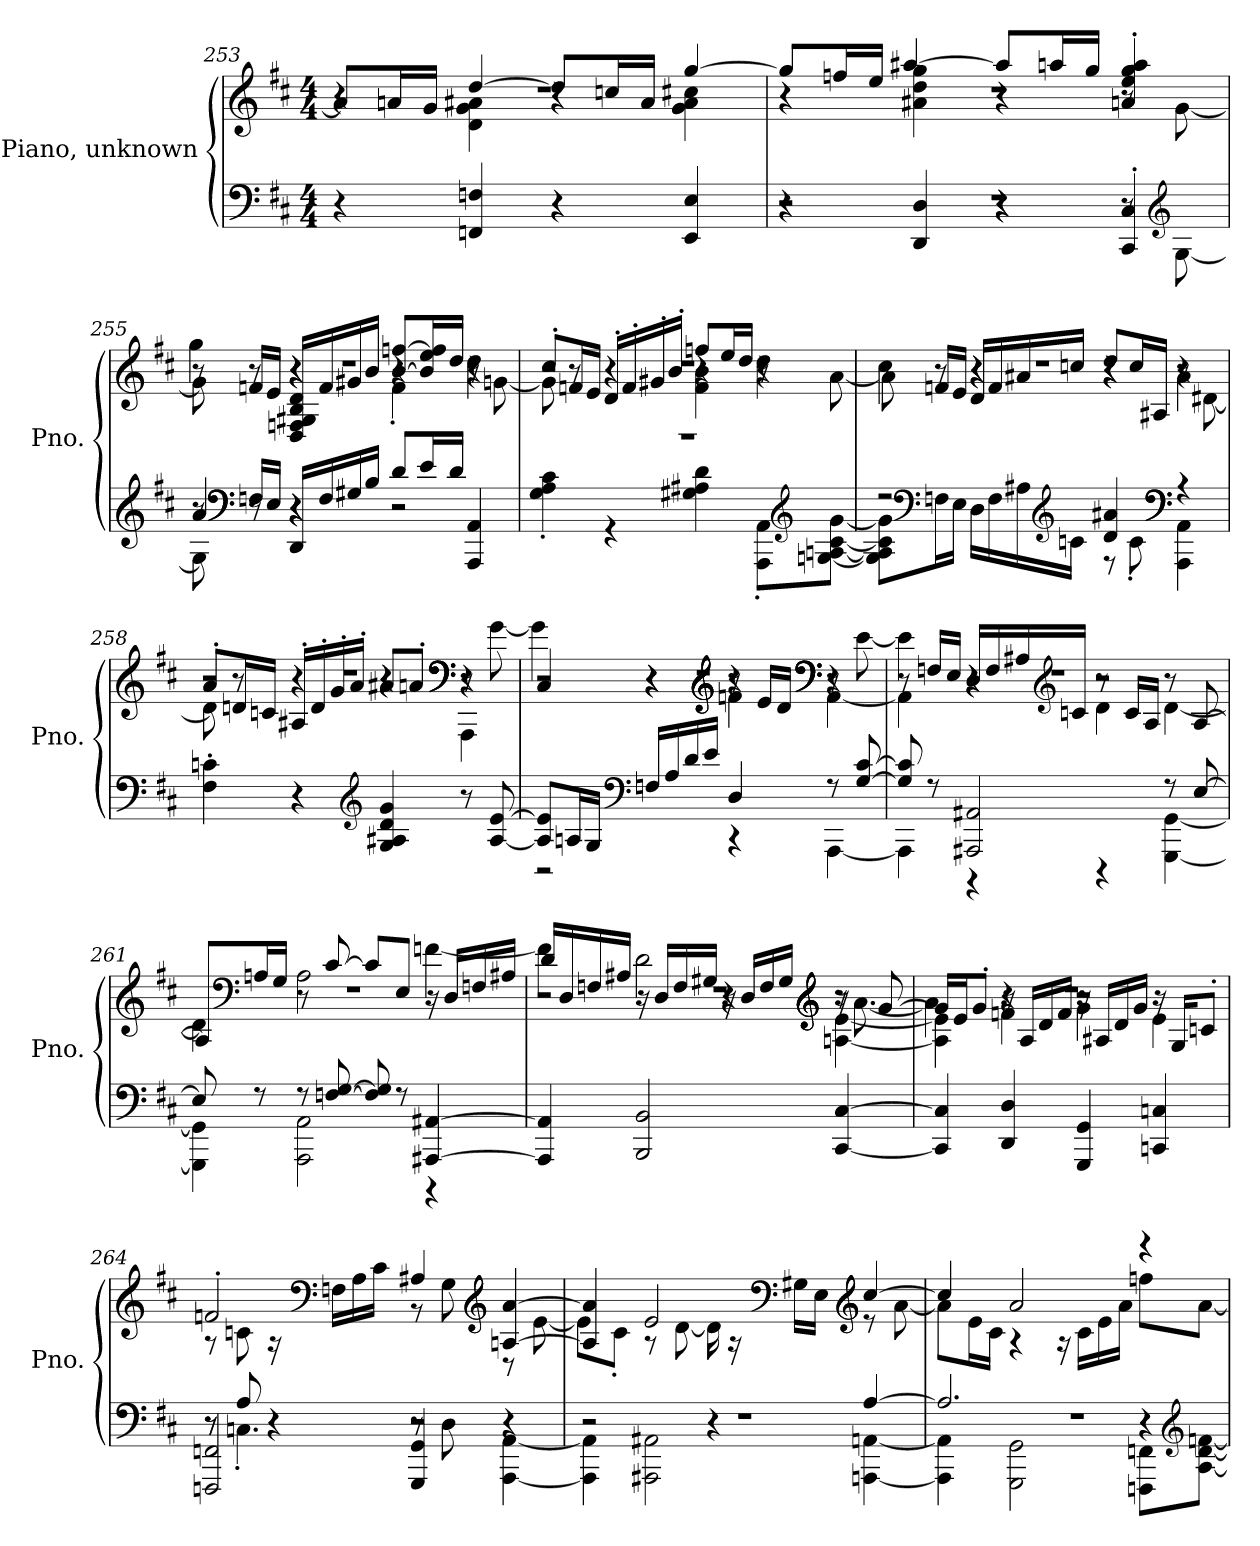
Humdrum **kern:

**kern	**kern
*part1	*part1
*staff2	*staff1
*I"Piano, unknown	*
*I'Pno.	*
!!LO:LB:g=z
*clefF4	*clefG2
*k[f#c#]	*k[f#c#]
*M4/4	*M4/4
=253	=253
*	*^
*	*	*^
4r	1r	4r	8a#/L]
.	.	.	16an/L
.	.	.	16g/JJ
4FFn/ 4Fn/	.	4d\ 4g\ 4a#X\	[4dd/
4r	.	4r	8dd/L]
.	.	.	16ccn/L
.	.	.	16a#/JJ
4EE/ 4E/	.	4g\ 4a#\ 4cc#X\	[4gg/
=254	=254	=254	=254
*^	*	*	*
*	*^	*	*	*
1r	2r	4r	1r	4r	8gg/L]
.	.	.	.	.	16ffn/L
.	.	.	.	.	16ee/JJ
.	.	4DD/ 4D/	.	4a#X\ 4dd\ 4gg\	[4aa#X/
.	4r	4r	.	4r	8aa#/L]
.	.	.	.	.	16aan/L
.	.	.	.	.	16gg/JJ
.	8r	4CC#/' 4C#/'	.	8r	4an/' 4ee/' 4gg/' 4aa/'
*clefG2	*	*	*	*	*
.	[8G\	.	.	[8g\	.
!!LO:LB:g=z
=255	=255	=255	=255	=255	=255
*	*	*	*	*	*^
4a/	8G\]	8r	1r	8g\]	8r	4gg\
*clefF4	*	*	*	*	*	*
.	8r	16Fn/LL	.	8r	16fn/LL	.
.	.	16E/JJ	.	.	16e/JJ	.
4r	4r	16DD/LL	.	4r	16D/ 16Fn/ 16G#X/ 16B/ 16d/LL	4r
.	.	16F/	.	.	16f/	.
.	.	16G#X/	.	.	16g#X/	.
.	.	16B/JJ	.	.	16b/JJ	.
2r	2r	8d/L	.	4f'\	[8b/ [8ffn/L	4r
.	.	16e/L	.	.	16b/] 16ee/ 16ff/]L	.
.	.	16d/JJ	.	.	16dd/JJ	.
.	.	4AAA/ 4AA/	.	8r	4r	4dd\
.	.	.	.	[8gn\	.	.
*	*v	*v	*	*	*	*
=256	=256	=256	=256	=256	=256
1r	4G\' 4A\' 4c#\'	1r	8g\]	8cc#'/L	2r
.	.	.	8r	16fn/L	.
.	.	.	.	16e/JJ	.
.	4r	.	4r	16d'/LL	.
.	.	.	.	16f'/	.
.	.	.	.	16g#X'/	.
.	.	.	.	16b'/JJ	.
.	4G#X\ 4A#X\ 4d\	.	4f\ 4b\	8ffn/L	4r
.	.	.	.	16ee/L	.
.	.	.	.	16dd/JJ	.
.	8AAA\' 8AA\'L	.	4dd\	4r	8r
*clefG2	*	*	*	*	*
.	[8Gn\ [8An\ [8c#\ [8g\J	.	.	.	[8a\
!!LO:LB:g=z	!!	!!	!!
=257	=257	=257	=257	=257	=257
2r	8G\] 8A\] 8c#\] 8g\]L	1r	4cc#\	8r	8a\]
*clefF4	*	*	*	*	*
.	16Fn\L	.	.	16fn/LL	8r
.	16E\JJ	.	.	16e/JJ	.
.	16D\LL	.	4r	16d/LL	4r
.	16F\	.	.	16f/	.
.	16A#X\	.	.	16a#X/	.
*clefG2	*	*	*	*	*
.	16cn\JJ	.	.	16ccn/JJ	.
4d/ 4a#X/	8r	.	4r	8dd/L	4r
.	8c'\	.	.	16cc/L	.
.	.	.	.	16A#X/JJ	.
*clefF4	*	*	*	*	*
4r	4AAA\ 4AA\	.	4a#\	4r	8r
.	.	.	.	.	[8d#X\
*v	*v	*	*	*	*
=258	=258	=258	=258	=258
4F#\' 4cn\'	1r	2r	8a'/L	8d#\]
.	.	.	16dn/L	8r
.	.	.	16cn/JJ	.
4r	.	.	16A#X'/LL	4r
.	.	.	16d'/	.
.	.	.	16g'/	.
.	.	.	16a'/JJ	.
*clefG2	*	*	*	*
4G/ 4A#X/ 4d/ 4g/	.	4r	8a#X/L	4r
.	.	.	8an'/J	.
*	*clefF4	*	*	*
8r	.	4AAA\	4r	8r
[8A#/ [8e/	.	.	.	[8g\
!!LO:LB:g=z	!!	!!	!!
=259	=259	=259	=259	=259
*^	*	*	*	*
8A#/] 8e/]L	2r	1r	2r	4C#/	4g\]
16An/L	.	.	.	.	.
16G/JJ	.	.	.	.	.
*clefF4	*	*	*	*	*
16Fn/LL	.	.	.	4r	4r
16A/	.	.	.	.	.
16d/	.	.	.	.	.
16e/JJ	.	.	.	.	.
*	*	*clefG2	*	*	*
4D/	4r	.	4fn\	8r	4r
.	.	.	.	16e/LL	.
.	.	.	.	16d/JJ	.
*	*	*clefF4	*	*	*
8r	[4AAA\	.	[4AA\	4r	8r
[8G/ [8c#/	.	.	.	.	[8e\
=260	=260	=260	=260	=260	=260
8G/] 8c#/]	4AAA\]	1r	4AA\]	8r	4e\]
8r	.	.	.	16Fn/LL	.
.	.	.	.	16E/JJ	.
2AAA#X/ 2AA#X/	4r	.	4r	16D/LL	4r
.	.	.	.	16F/	.
.	.	.	.	16A#X/	.
*	*	*clefG2	*	*	*
.	.	.	.	16cn/JJ	.
.	4r	.	4d\	8r	2r
.	.	.	.	16c/LL	.
.	.	.	.	16A#/JJ	.
8r	[4GGG\ [4GG\	.	[4d\	8r	.
[8E/	.	.	.	[8A#/	.
*	*	*	*	*v	*v
!!LO:PB:g=z
=261	=261	=261	=261	=261
8E/]	4GGG\] 4GG\]	1r	4d\]	8A#/L]
*	*	*clefF4	*	*
8r	.	.	.	16An/L
.	.	.	.	16G/JJ
8r	2AAA\ 2AA\	.	2A\	8r
[8Fn/ [8G/	.	.	.	[8c#/
8F/] 8G/]	.	.	.	8c#/L]
8r	.	.	.	8E/J
[4AAA#X/ [4AA#X/	4r	.	[4fn\	16r
.	.	.	.	16D/LL
.	.	.	.	16Fn/
.	.	.	.	16A#X/JJ
*v	*v	*	*	*
=262	=262	=262	=262
*	*	*	*^
4AAA#/] 4AA#/]	1r	4f\]	16d/LL	2r
.	.	.	16D/	.
.	.	.	16Fn/	.
.	.	.	16A#X/JJ	.
2BBB/ 2BB/	.	2d\	16r	.
.	.	.	16D/LL	.
.	.	.	16F/	.
.	.	.	16G#X/JJ	.
.	.	.	16r	4r
.	.	.	16D/LL	.
.	.	.	16F/	.
.	.	.	16G#/JJ	.
*	*clefG2	*	*	*
[4CC#/ [4C#/	.	[4An\ [4e\	8r	16r
.	.	.	.	[8.a\
.	.	.	[8g/	.
!!LO:LB:g=z	!!	!!	!!
=263	=263	=263	=263	=263
4CC#/] 4C#/]	1r	4A\] 4e\]	16g/LL]	4a\]
.	.	.	16e/J	.
.	.	.	8g'/J	.
4DD/ 4D/	.	4fn\	16r	4r
.	.	.	16A/LL	.
.	.	.	16d/	.
.	.	.	16f/JJ	.
4GGG/ 4GG/	.	4g\	16r	2r
.	.	.	16A#X/LL	.
.	.	.	16d/	.
.	.	.	16g/JJ	.
4CCn/ 4Cn/	.	4e\	16r	.
.	.	.	16G/KL	.
.	.	.	8cn'/J	.
*	*	*v	*v	*v
=264	=264	=264
*^	*	*
*	*^	*	*
8r	8r	2FFFn/ 2FFn/	2fn'/	8r
8A/	4.Cn'\	.	.	8cn\
4r	.	.	.	16r
*	*	*	*clefF4	*
.	.	.	.	16Fn\LL
.	.	.	.	16A\
.	.	.	.	16c\JJ
2r	8r	4GGG/ 4GG/	4A#X/	8r
.	8D\	.	.	8G\
*	*	*	*clefG2	*
.	[4AAA\ [4AA\	4r	[4An/ [4a/	8r
.	.	.	.	[8e\
!!LO:LB:g=z	!!
=265	=265	=265	=265	=265
1r	4AAA\] 4AA\]	2r	4A/] 4a/]	8e\L]
.	.	.	.	8c#'\J
.	2AAA#X\ 2AA#X\	.	2e/	8r
.	.	.	.	[8d\
.	.	4r	.	16d\]
.	.	.	.	16r
*	*	*	*clefF4	*
.	.	.	.	16G#X\LL
.	.	.	.	16E\JJ
*	*	*	*clefG2	*
.	[4AAAn\ [4AAn\	[4A/	[4cc#/	8r
.	.	.	.	[8a\
=266	=266	=266	=266	=266
1r	4AAA\] 4AA\]	2.A/]	4cc#/]	8a\L]
.	.	.	.	16e\L
.	.	.	.	16c#\JJ
.	2GGG\ 2GG\	.	2a/	4r
.	.	.	.	16r
.	.	.	.	16c#\LL
.	.	.	.	16e\
.	.	.	.	16a\JJ
.	8FFFn\ 8FFn\L	4r	4r	8ffn\L
*clefG2	*	*	*	*
.	[8A\ [8d\ [8fn\J	.	.	[8a\J
*v	*v	*v	*	*
*	*v	*v
=	=
*-	*-
